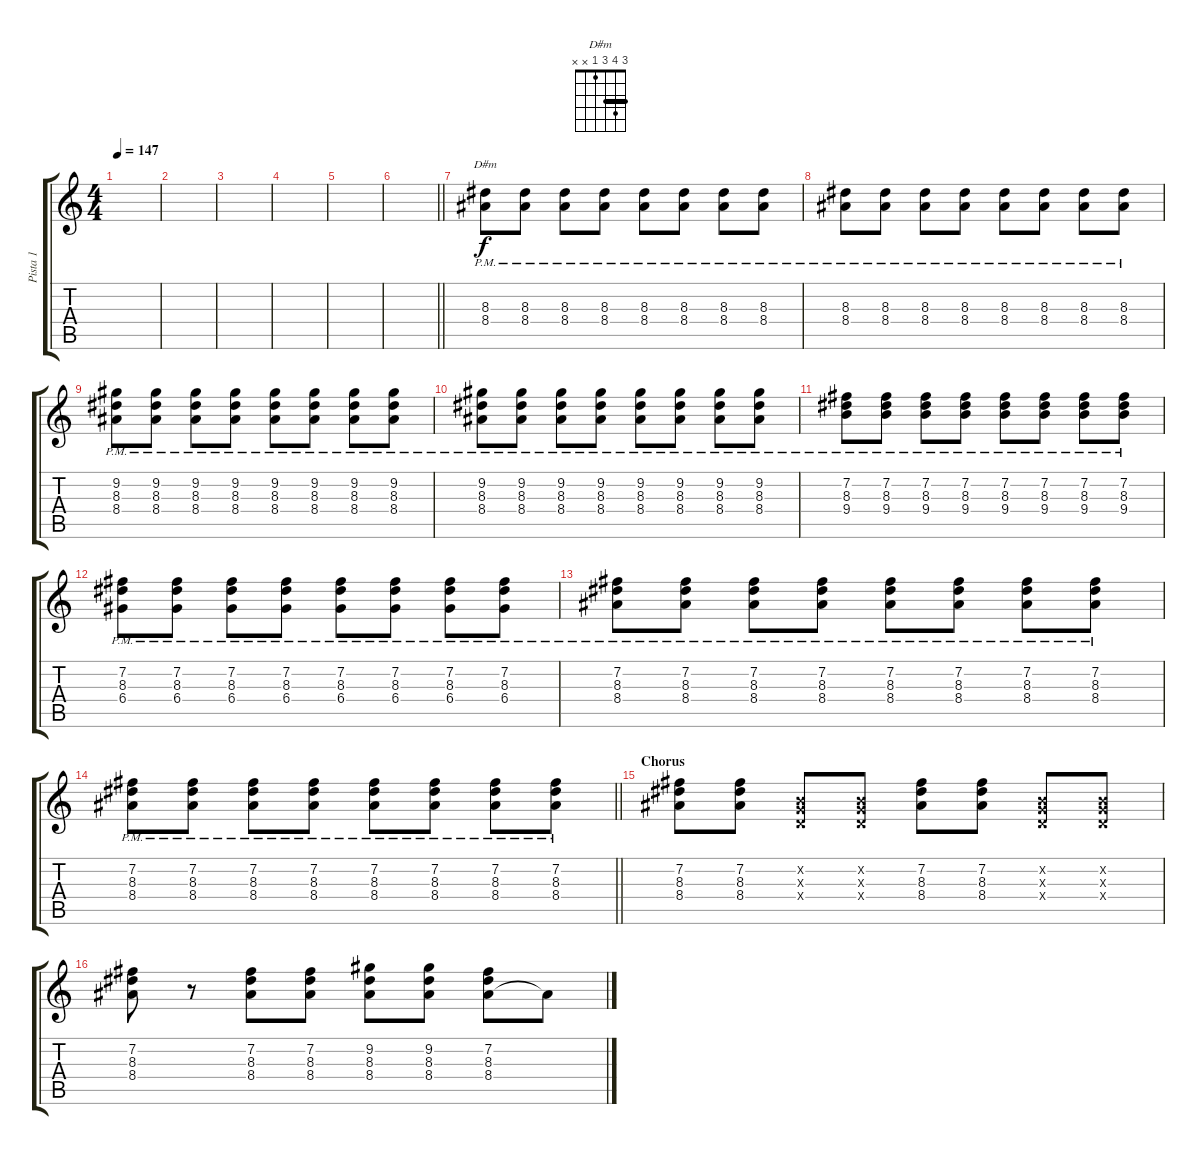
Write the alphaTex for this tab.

\track ("Pista 1" "Pista 1") {instrument overdrivenguitar}
\staff {score tabs}
\tuning (E4 B3 G3 D3 A2 E2) {hide}
\chord ("D#m" 3 4 3 1 x x) {barre 3}
\ts (4 4)
\tempo 147
\clef g2
\ks c
|
|
|
|
|
\barLineRight lightlight
|
\section ("" "")
(8.3{pm} 8.4{pm}).8{ch "D#m" instrument electricguitarjazz} (8.3{pm} 8.4{pm}).8 (8.3{pm} 8.4{pm}).8 (8.3{pm} 8.4{pm}).8 (8.3{pm} 8.4{pm}).8 (8.3{pm} 8.4{pm}).8 (8.3{pm} 8.4{pm}).8 (8.3{pm} 8.4{pm}).8 |
(8.3{pm} 8.4{pm}).8 (8.3{pm} 8.4{pm}).8 (8.3{pm} 8.4{pm}).8 (8.3{pm} 8.4{pm}).8 (8.3{pm} 8.4{pm}).8 (8.3{pm} 8.4{pm}).8 (8.3{pm} 8.4{pm}).8 (8.3{pm} 8.4{pm}).8 |
(9.2{pm} 8.3{pm} 8.4{pm}).8 (9.2{pm} 8.3{pm} 8.4{pm}).8 (9.2{pm} 8.3{pm} 8.4{pm}).8 (9.2{pm} 8.3{pm} 8.4{pm}).8 (9.2{pm} 8.3{pm} 8.4{pm}).8 (9.2{pm} 8.3{pm} 8.4{pm}).8 (9.2{pm} 8.3{pm} 8.4{pm}).8 (9.2{pm} 8.3{pm} 8.4{pm}).8 |
(9.2{pm} 8.3{pm} 8.4{pm}).8 (9.2{pm} 8.3{pm} 8.4{pm}).8 (9.2{pm} 8.3{pm} 8.4{pm}).8 (9.2{pm} 8.3{pm} 8.4{pm}).8 (9.2{pm} 8.3{pm} 8.4{pm}).8 (9.2{pm} 8.3{pm} 8.4{pm}).8 (9.2{pm} 8.3{pm} 8.4{pm}).8 (9.2{pm} 8.3{pm} 8.4{pm}).8 |
(7.2{pm} 8.3{pm} 9.4{pm}).8 (7.2{pm} 8.3{pm} 9.4{pm}).8 (7.2{pm} 8.3{pm} 9.4{pm}).8 (7.2{pm} 8.3{pm} 9.4{pm}).8 (7.2{pm} 8.3{pm} 9.4{pm}).8 (7.2{pm} 8.3{pm} 9.4{pm}).8 (7.2{pm} 8.3{pm} 9.4{pm}).8 (7.2{pm} 8.3{pm} 9.4{pm}).8 |
(7.2{pm} 8.3{pm} 6.4{pm}).8 (7.2{pm} 8.3{pm} 6.4{pm}).8 (7.2{pm} 8.3{pm} 6.4{pm}).8 (7.2{pm} 8.3{pm} 6.4{pm}).8 (7.2{pm} 8.3{pm} 6.4{pm}).8 (7.2{pm} 8.3{pm} 6.4{pm}).8 (7.2{pm} 8.3{pm} 6.4{pm}).8 (7.2{pm} 8.3{pm} 6.4{pm}).8 |
(7.2{pm} 8.3{pm} 8.4{pm}).8 (7.2{pm} 8.3{pm} 8.4{pm}).8 (7.2{pm} 8.3{pm} 8.4{pm}).8 (7.2{pm} 8.3{pm} 8.4{pm}).8 (7.2{pm} 8.3{pm} 8.4{pm}).8 (7.2{pm} 8.3{pm} 8.4{pm}).8 (7.2{pm} 8.3{pm} 8.4{pm}).8 (7.2{pm} 8.3{pm} 8.4{pm}).8 |
\barLineRight lightlight
(7.2{pm} 8.3{pm} 8.4{pm}).8 (7.2{pm} 8.3{pm} 8.4{pm}).8 (7.2{pm} 8.3{pm} 8.4{pm}).8 (7.2{pm} 8.3{pm} 8.4{pm}).8 (7.2{pm} 8.3{pm} 8.4{pm}).8 (7.2{pm} 8.3{pm} 8.4{pm}).8 (7.2{pm} 8.3{pm} 8.4{pm}).8 (7.2{pm} 8.3{pm} 8.4{pm}).8 |
\section ("" "Chorus")
(7.2 8.3 8.4).8{instrument overdrivenguitar} (7.2 8.3 8.4).8 (0.2{x} 0.3{x} 0.4{x}).8 (0.2{x} 0.3{x} 0.4{x}).8 (7.2 8.3 8.4).8 (7.2 8.3 8.4).8 (0.2{x} 0.3{x} 0.4{x}).8 (0.2{x} 0.3{x} 0.4{x}).8 |
(7.2 8.3 8.4).8 r.8 (7.2 8.3 8.4).8 (7.2 8.3 8.4).8 (9.2 8.3 8.4).8 (9.2 8.3 8.4).8 (7.2 8.3 8.4).8 8.4{t}.8
